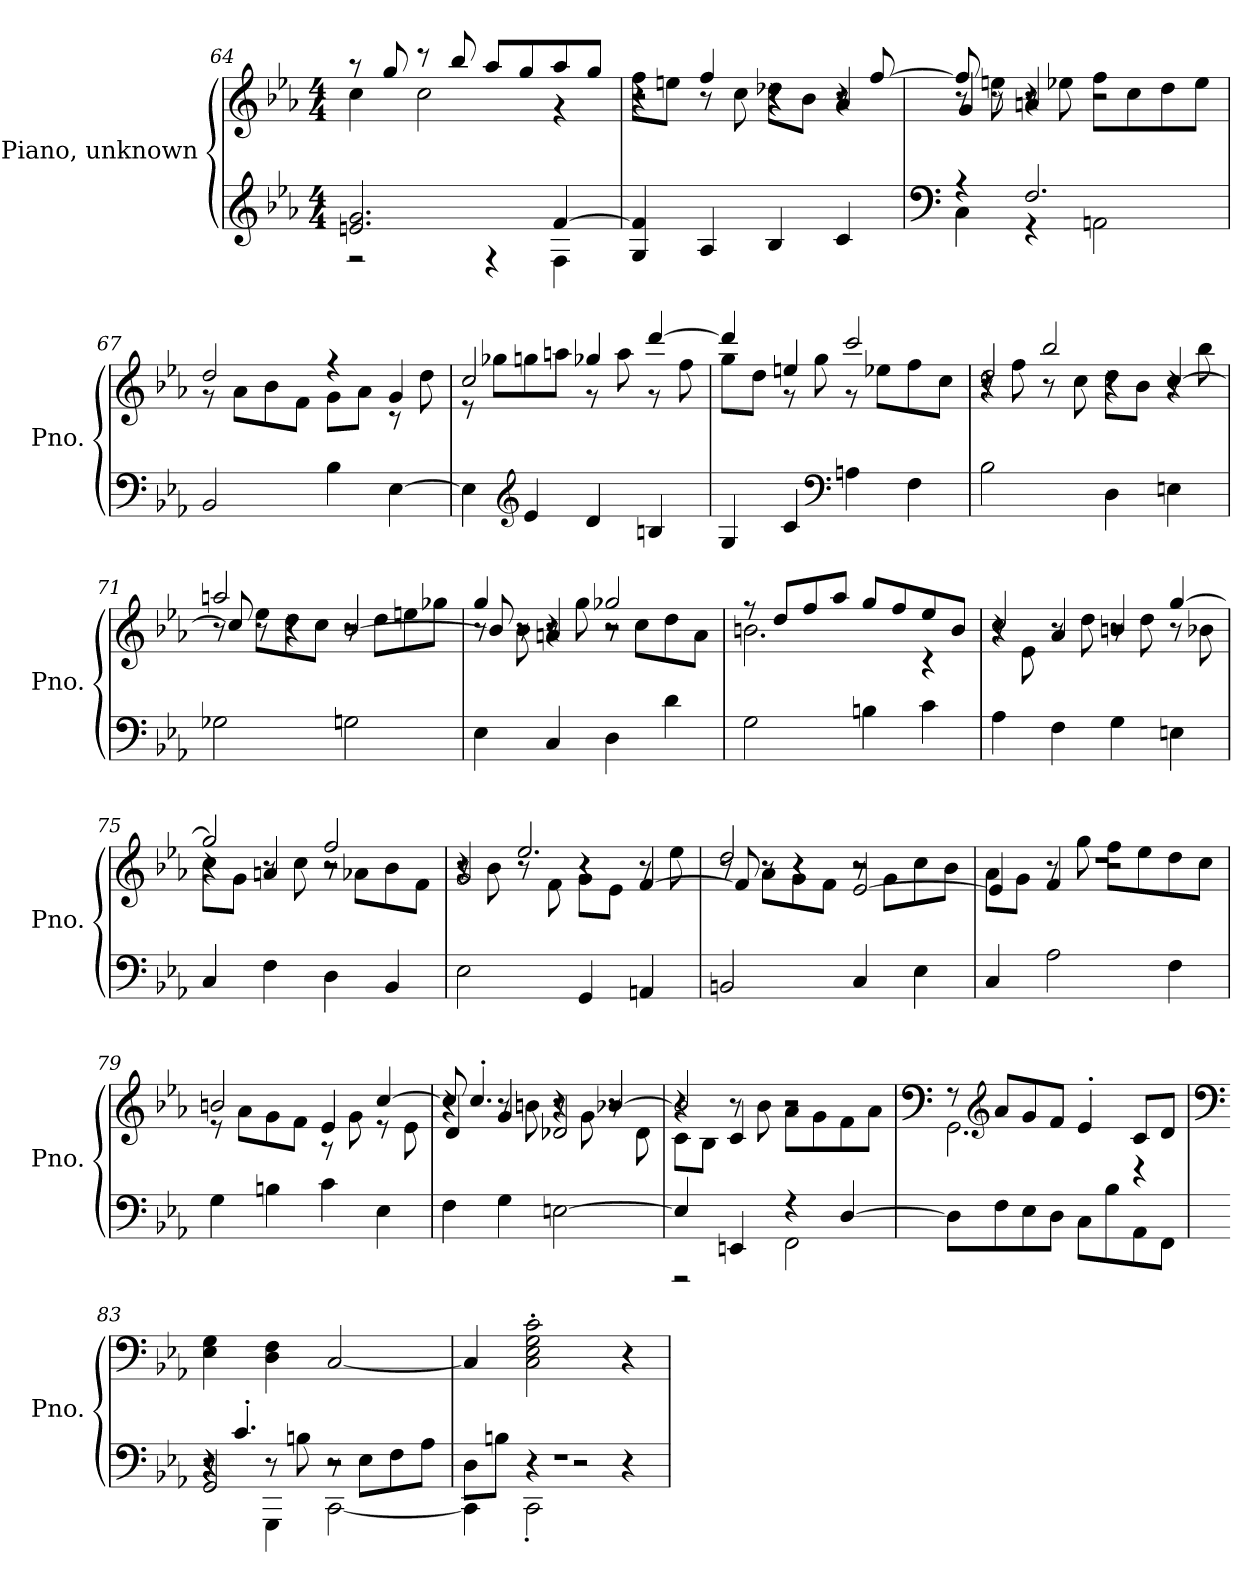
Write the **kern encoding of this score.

**kern	**kern
*part1	*part1
*staff2	*staff1
*I"Piano, unknown	*
*I'Pno.	*
!!LO:LB:g=z
*clefG2	*clefG2
*k[b-e-a-]	*k[b-e-a-]
*M4/4	*M4/4
=64	=64
*^	*^
2.en/ 2.g/	2r	8r	4cc\
.	.	8gg/	.
.	.	8r	2cc\
.	.	8bb-/	.
.	4r	8aa-/L	.
.	.	8gg/	.
[4f/	4F\	8aa-/	4r
.	.	8gg/J	.
*v	*v	*	*
=65	=65	=65
*	*	*^
4G/ 4f/]	2r	8ff\L	4r
.	.	8een\J	.
4A-/	.	8r	4ff/
.	.	8cc\	.
4B-/	4r	8dd-X\L	4r
.	.	8b-\J	.
4c/	8r	4r	4a-/
.	[8ff/	.	.
=66	=66	=66	=66
*clefF4	*	*	*
*^	*	*	*
4r	4C\	8ff/]	8r	4g/
.	.	8r	8een\	.
2.F/	4r	4r	8r	4an/
.	.	.	8ee-X\	.
.	2AAn\	2r	8ff\L	2r
.	.	.	8cc\	.
.	.	.	8dd\	.
.	.	.	8ee-\J	.
*v	*v	*	*	*
*	*	*v	*v
=67	=67	=67
2BB-/	2dd/	8r
.	.	8a-\L
.	.	8b-\
.	.	8f\J
4B-\	4r	8g\L
.	.	8a-\J
[4E-\	4g/	8r
.	.	8dd\
!!LO:LB:g=z	!!
=68	=68	=68
4E-\]	2cc/	8r
.	.	8gg-X\L
*clefG2	*	*
4e-/	.	8ggn\
.	.	8aan\J
4d/	4gg-X/	8r
.	.	8aa\
4Bn/	[4ddd/	8r
.	.	8ff\
=69	=69	=69
4G/	4ddd/]	8gg\L
.	.	8dd\J
4c/	4een/	8r
.	.	8gg\
*clefF4	*	*
4An\	2ccc/	8r
.	.	8ee-X\L
4F\	.	8ff\
.	.	8cc\J
=70	=70	=70
*	*	*^
2B-\	4r	8r	2dd/
.	.	8ff\	.
.	2bb-/	8r	.
.	.	8cc\	.
4D\	.	8dd\L	4r
.	.	8b-\J	.
4En\	4r	8r	[4cc/
.	.	8bb-\	.
=71	=71	=71	=71
2G-X\	2aan/	8r	8cc/]
.	.	8ee-\L	8r
.	.	8dd\	4r
.	.	8cc\J	.
2Gn\	2r	8r	[2b-/
.	.	8dd\L	.
.	.	8een\	.
.	.	8gg-X\J	.
!!LO:LB:g=z	!!	!!
=72	=72	=72	=72
4E-\	4gg/	8r	8b-/]
.	.	8b-\	8r
4C/	4r	8r	4an/
.	.	8gg\	.
4D\	2gg-X/	8r	2r
.	.	8cc\L	.
4d\	.	8dd\	.
.	.	8a\J	.
*	*	*v	*v
=73	=73	=73
2G\	8r	2.bn\
.	8dd/L	.
.	8ff/	.
.	8aa-/J	.
4Bn\	8gg/L	.
.	8ff/	.
4c\	8ee-/	4r
.	8b/J	.
=74	=74	=74
*	*	*^
4A-\	2cc/	8r	4r
.	.	8e-\	.
4F\	.	8r	4a-/
.	.	8dd\	.
4G\	4bn/	8r	2r
.	.	8dd\	.
4En\	[4gg/	8r	.
.	.	8b-X\	.
=75	=75	=75	=75
4C/	2gg/]	8cc\L	4r
.	.	8g\J	.
4F\	.	8r	4an/
.	.	8cc\	.
4D\	2ff/	8r	2r
.	.	8a-X\L	.
4BB-/	.	8b-\	.
.	.	8f\J	.
!!LO:LB:g=z	!!	!!
=76	=76	=76	=76
2E-\	4r	8r	2g/
.	.	8b-\	.
.	2.ee-/	8r	.
.	.	8f\	.
4GG/	.	8g\L	4r
.	.	8e-\J	.
4AAn/	.	8r	[4f/
.	.	8ee-\	.
=77	=77	=77	=77
2BBn/	2dd/	8r	8f/]
.	.	8a-\L	8r
.	.	8g\	4r
.	.	8f\J	.
4C/	2r	8r	[2e-/
.	.	8g\L	.
4E-\	.	8cc\	.
.	.	8b-\J	.
=78	=78	=78	=78
4C/	1r	8a-\L	4e-/]
.	.	8g\J	.
2A-\	.	8r	4f/
.	.	8gg\	.
.	.	8ff\L	2r
.	.	8ee-\	.
4F\	.	8dd\	.
.	.	8cc\J	.
*	*	*v	*v
=79	=79	=79
4G\	2bn/	8r
.	.	8a-\L
4Bn\	.	8g\
.	.	8f\J
4c\	4e-/	8r
.	.	8g\
4E-\	[4cc/	8r
.	.	8e-\
!!LO:LB:g=z
=80	=80	=80
*	*	*^
4F\	8cc/]	4r	4d/
.	4.cc'/	.	.
4G\	.	8r	4g/
.	.	8bn\	.
[2En\	4r	8r	2d-X/
.	.	8g\	.
.	[4b-X/	8r	.
.	.	8d-\	.
=81	=81	=81	=81
*^	*	*	*
4E/]	2r	2b-/]	8c\L	4r
.	.	.	8B-\J	.
4EEn/	.	.	8r	4c/
.	.	.	8b-\	.
4r	2FF\	2r	8a-\L	2r
.	.	.	8g\	.
[4D/	.	.	8f\	.
.	.	.	8a-\J	.
*v	*v	*	*	*
*	*v	*v	*v
=82	=82
*	*clefF4
*	*^
8D\L]	8r	2.GG\
*	*clefG2	*
8F\	8a-/L	.
8E-\	8g/	.
8D\J	8f/J	.
8C\L	4e-'/	.
8B-\	.	.
8AA-\	8c/L	4r
8FF\J	8d/J	.
*	*v	*v
=83	=83
*	*clefF4
*^	*
*	*^	*
*	*	*^	*
8r	4r	2GG/	4r	4E-\ 4G\
4.c'/	.	.	.	.
.	8r	.	4GGG\	4D\ 4F\
.	8Bn\	.	.	.
2r	8r	2r	[2CC\	[2C/
.	8E-\L	.	.	.
.	8F\	.	.	.
.	8A-\J	.	.	.
*	*	*v	*v	*
!!LO:PB:g=z
=84	=84	=84	=84
1r	8D\L	4CC\]	4C/]
.	8Bn\J	.	.
.	2CC'\	4r	2C\' 2E-\' 2G\' 2c\'
.	.	2r	.
.	4r	.	4r
*v	*v	*v	*
=	=
*-	*-
